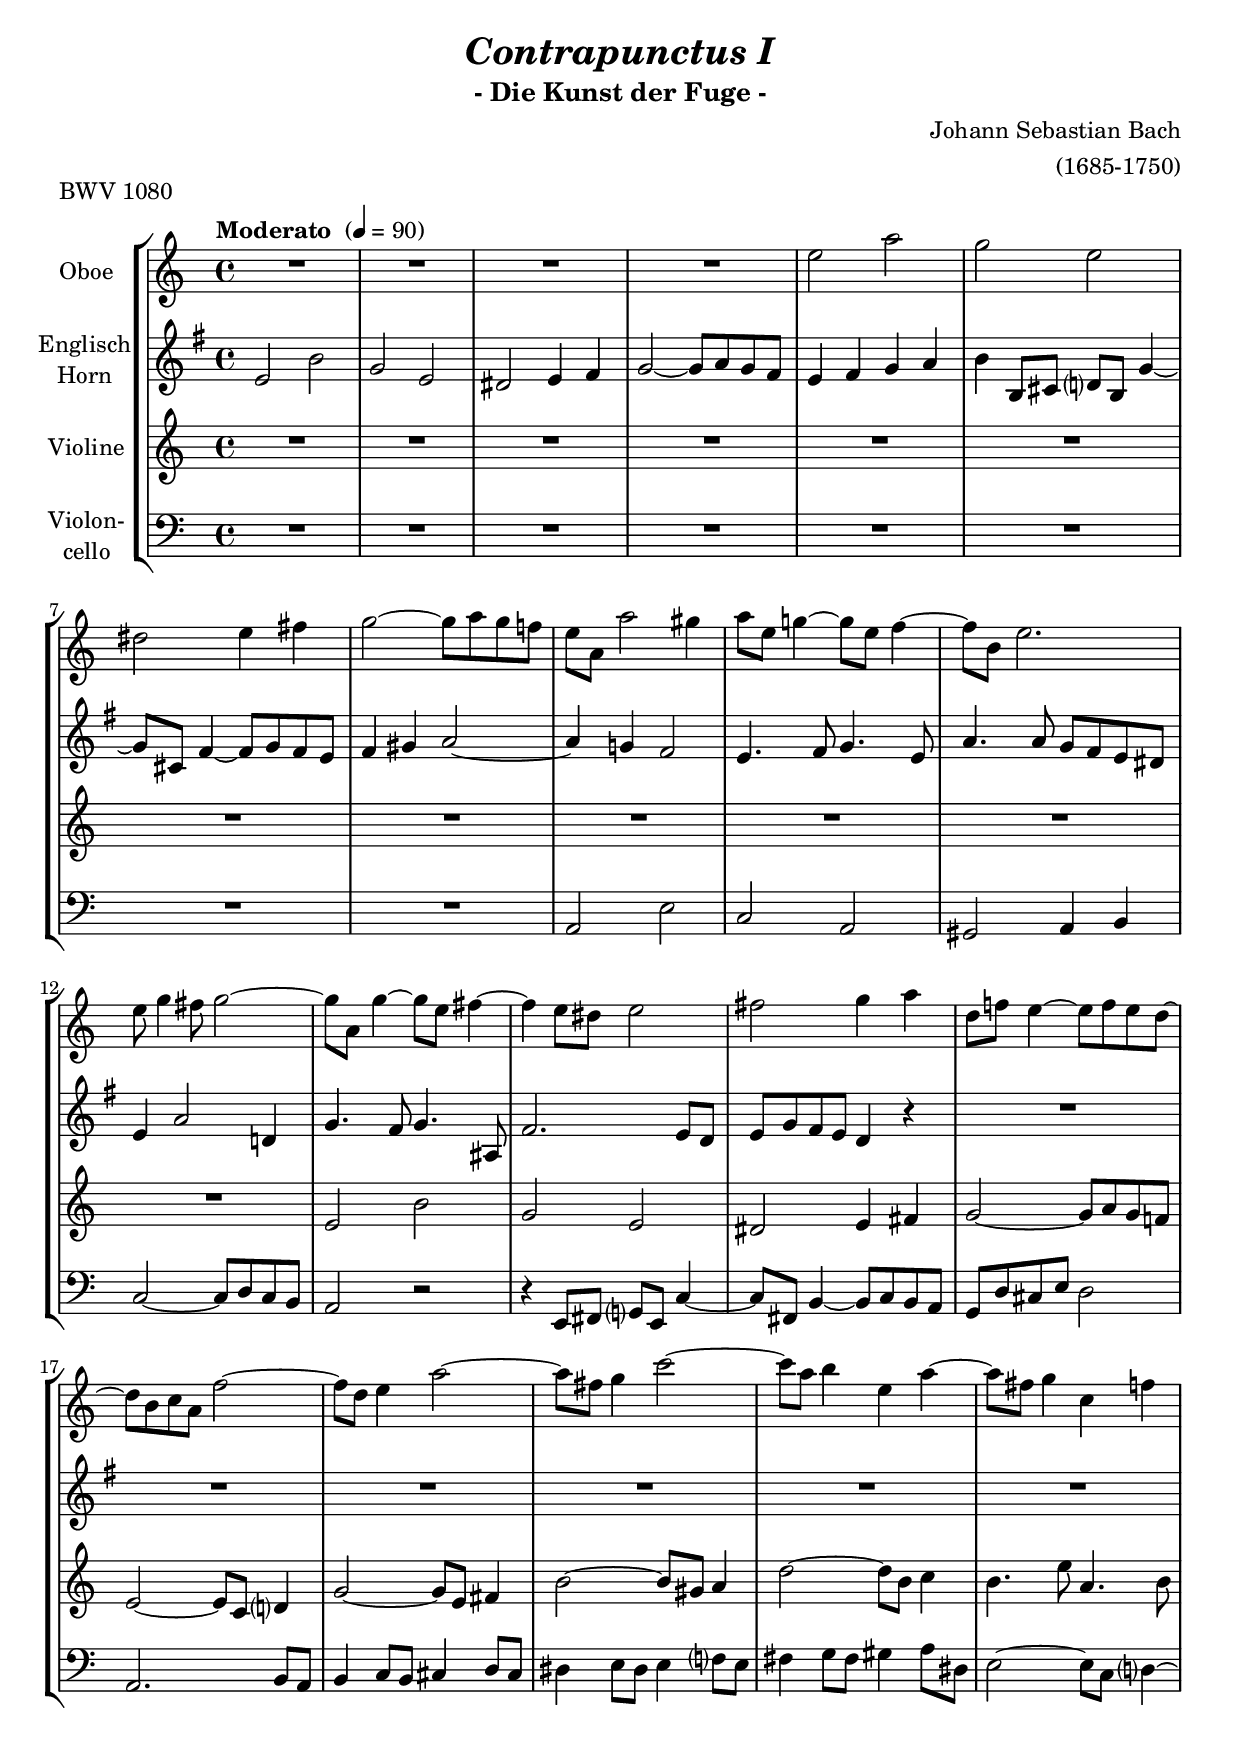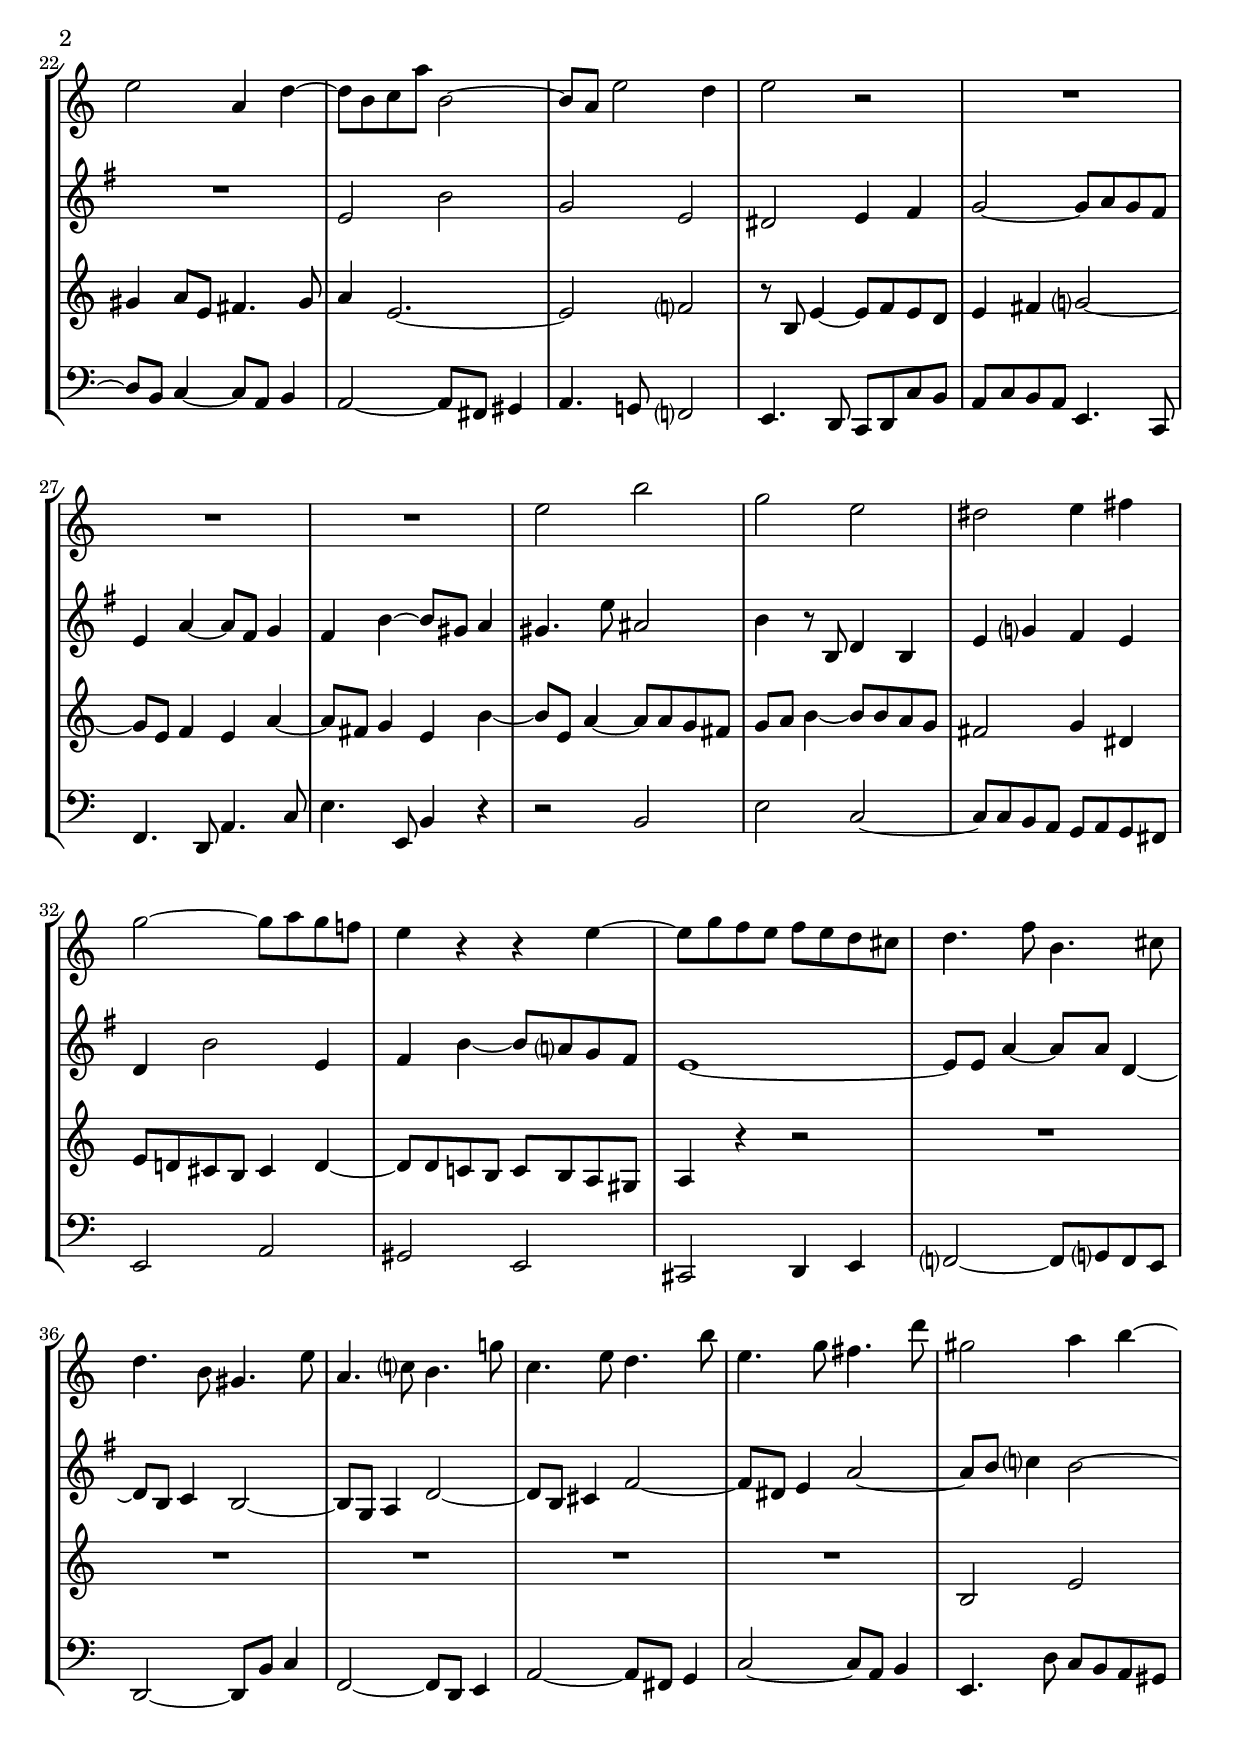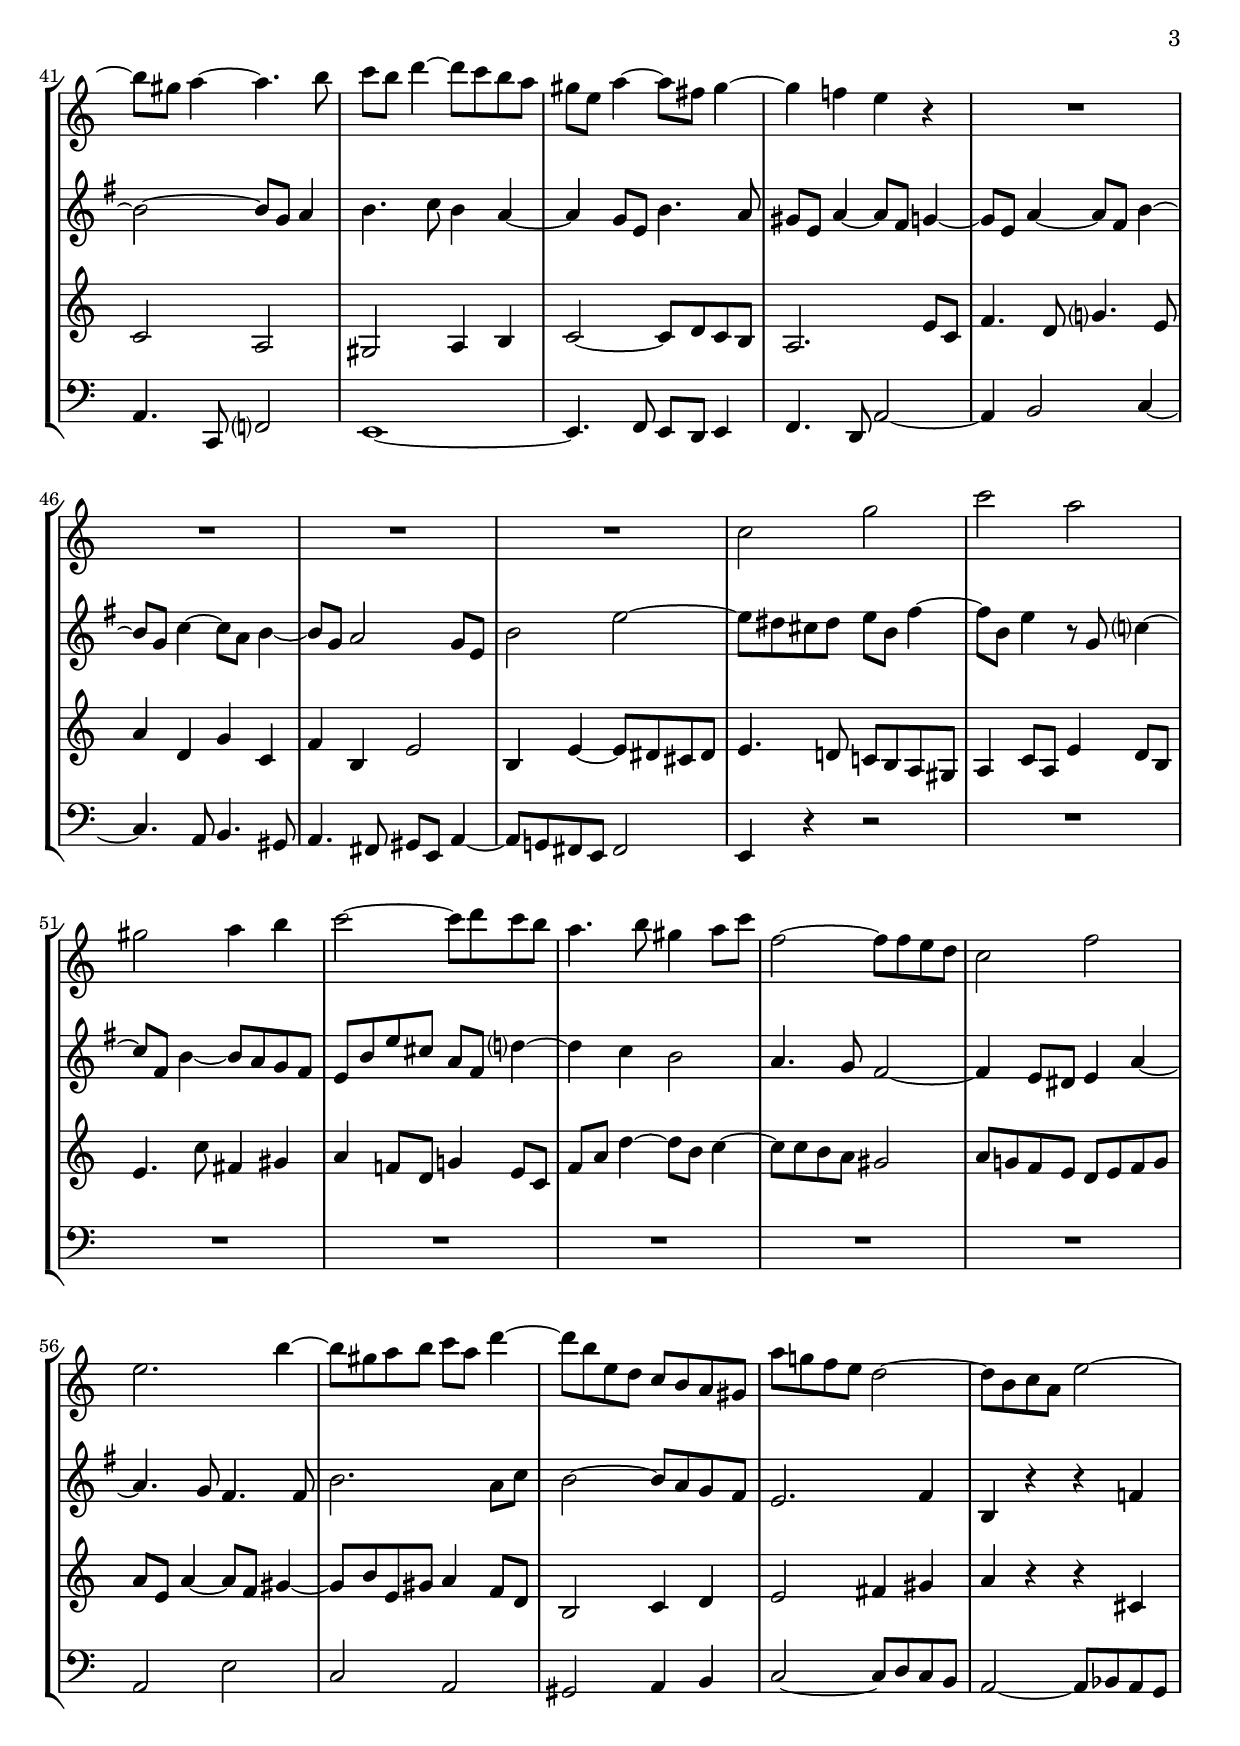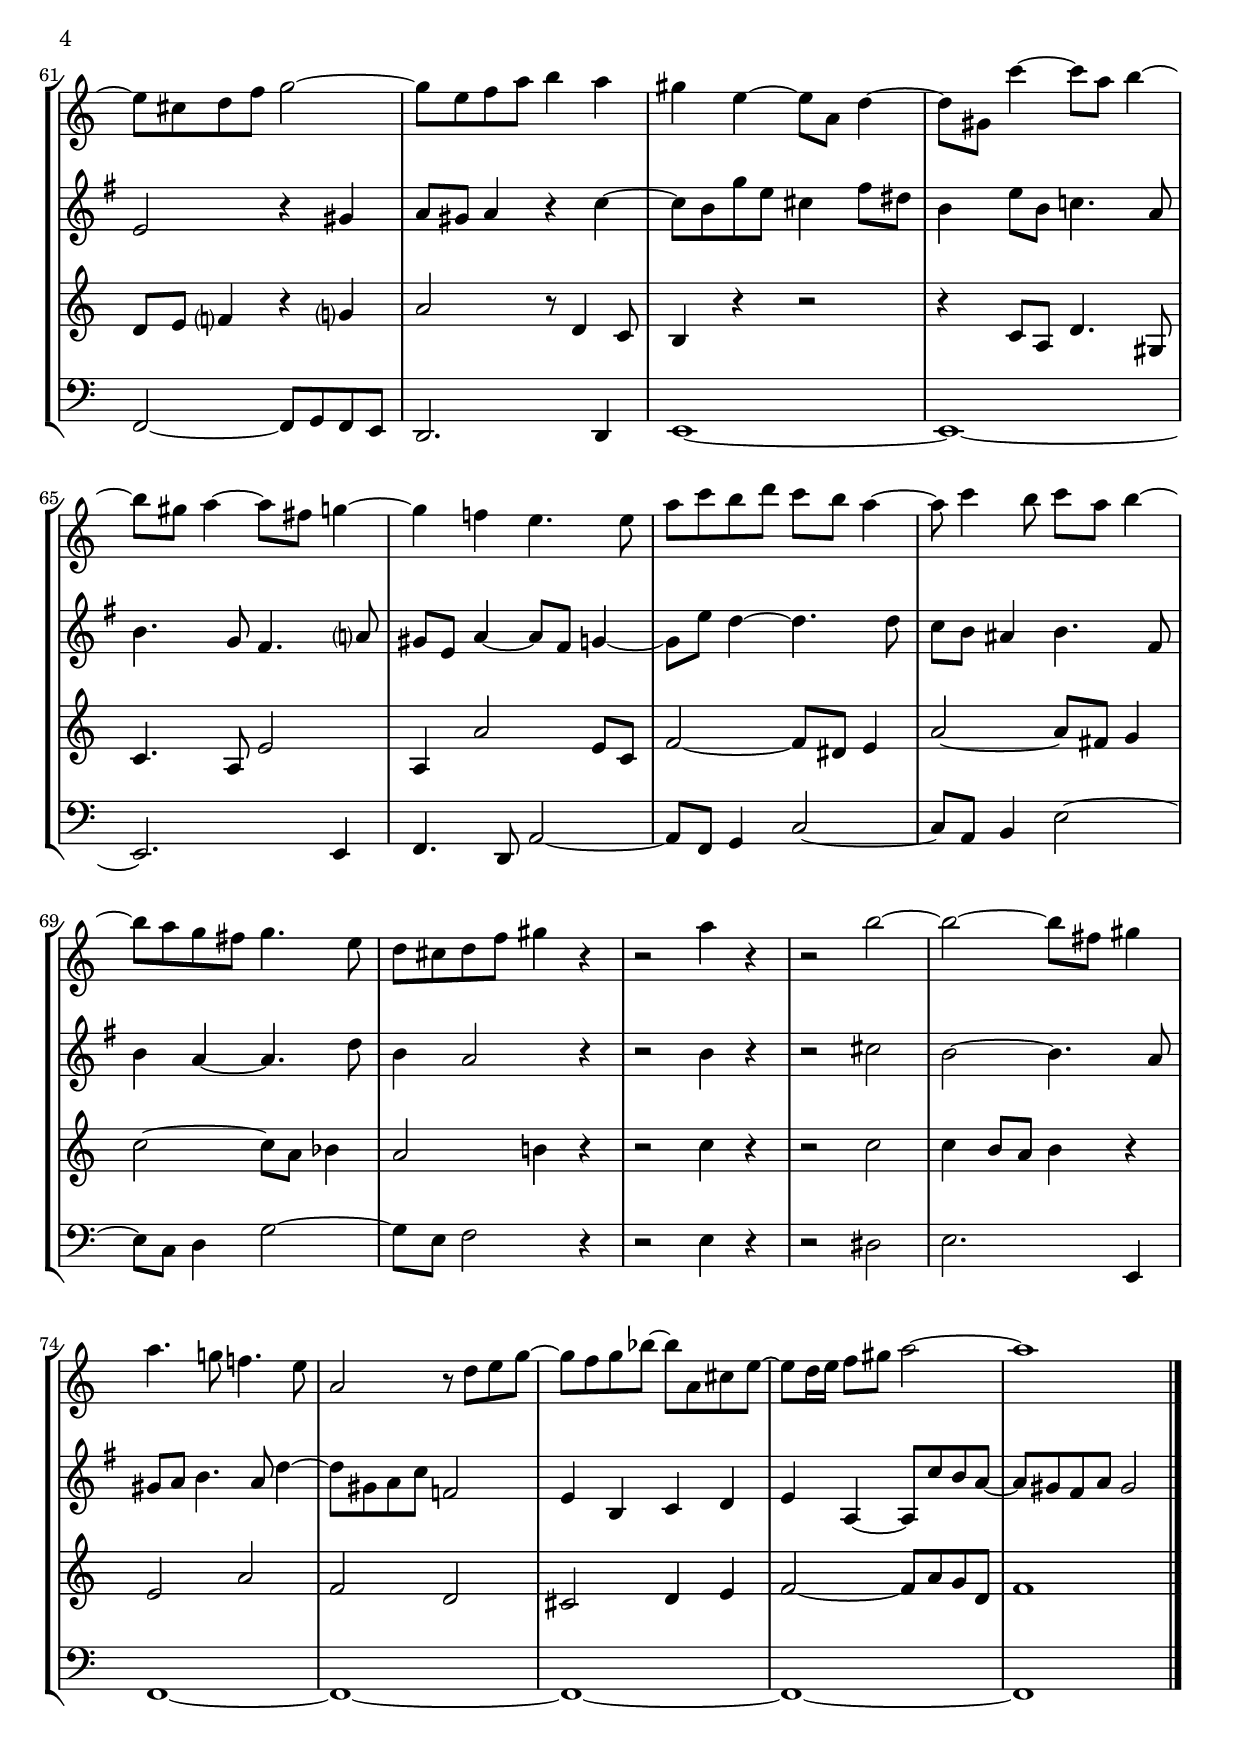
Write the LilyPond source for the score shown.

\version "2.18.2"
\include "deutsch.ly"
  
#(set-global-staff-size 20.25)

\header {
  title     = \markup \bold \italic "Contrapunctus I"
  subtitle  = "- Die Kunst der Fuge -"
  composer  = "Johann Sebastian Bach"
  arranger  = "(1685-1750)"
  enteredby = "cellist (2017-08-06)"
  piece     = "BWV 1080"
}

voiceconsts = {
  \key c \major
  \clef "treble"
% \numericTimeSignature
  \compressFullBarRests
  % Set default beaming for all staves
%  \set Timing.beamExceptions = #'()
%  \set Timing.baseMoment     = #(ly:make-moment 1 4)
%  \set Timing.beatStructure  = #'(1 1 1)
  \tempo "Moderato " 4=90
}

mifl = "flute"
miob = "oboe"
mifh = "french horn"
mist = "string ensemble 1"
%minstr = "accordion"
miba = "cello"

va = \relative c'' {
  \voiceconsts

  R1*4
  e2 a
  g e
  dis e4 fis
  g2~ g8 a g f!
  e a, a'2 gis4
  a8 e g!4~ g8 e f4~
  f8 h, e2.
  e8 g4 fis8 g2~

  g8 a, g'4~ g8 e fis4~
  fis e8 dis e2
  fis g4 a
  d,8 f! e4~ e8 f e d~
  d h c a f'2~
  f8 d e4 a2~
  a8 fis g4 c2~

  c8 a h4 e, a~
  a8 fis g4 c, f
  e2 a,4 d~
  d8 h c a' h,2~
  h8 a e'2 d4
  e2 r
  R1*3
  e2 h'
  g e

  dis e4 fis
  g2~ g8 a g f!
  e4 r r e~
  e8 g f e f e d cis
  d4. f8 h,4. cis8
  d4. h8 gis4. e'8
  a,4. c?8 h4. g'!8

  c,4. e8 d4. h'8
  e,4. g8 fis4. d'8
  gis,2 a4 h~
  h8 gis a4~ a4. h8
  c h d4~ d8 c h a
  gis e a4~ a8 fis gis4~

  gis f! e r
  R1*4
  c2 g'
  c a
  gis a4 h
  c2~ c8 d c h
  a4. h8 gis4 a8 c
  f,2~ f8 f e d
  c2 f

  e2. h'4~
  h8 gis a h c a d4~
  d8 h e, d c h a gis
  a' g! f e d2~
  d8 h c a e'2~
  e8 cis d f g2~

  g8 e f a h4 a
  gis e~ e8 a, d4~
  d8 gis, c'4~ c8 a h4~
  h8 gis a4~ a8 fis g4~
  g f! e4. e8

  a c h d c h a4~
  a8 c4 h8 c a h4~
  h8 a g fis g4. e8
  d cis d f gis4 r
  r2 a4 r
  r2 h~

  h~ h8 fis gis4
  a4. g!8 f!4. e8
  a,2 r8 d e g~
  g f g b~ b a, cis e~
  e d16 e f8 gis a2~
  a1 \bar "|."
}

vb = \relative c'' {
  \voiceconsts

  a2 e'
  c a
  gis a4 h
  c2~ c8 d c h
  a4 h c d
  e e,8 fis g? e c'4~
  c8 fis, h4~ h8 c h a
  h4 cis d2~

  d4 c! h2
  a4. h8 c4. a8
  d4. d8 c h a gis
  a4 d2 g,!4
  c4. h8 c4. dis,8
  h'2. a8 g
  a c h a g4 r
  R1*7

  a2 e'
  c a
  gis a4 h
  c2~ c8 d c h
  a4 d~ d8 h c4
  h e~ e8 cis d4
  cis4. a'8 dis,2
  e4 r8 e, g4 e
  a c? h a

  g e'2 a,4
  h e~ e8 d? c h
  a1~
  a8 a d4~ d8 d g,4~
  g8 e f4 e2~
  e8 c d4 g2~
  g8 e fis4 h2~
  h8 gis a4 d2~

  d8 e f?4 e2~
  e~ e8 c d4
  e4. f8 e4 d~
  d c8 a e'4. d8
  cis a d4~ d8 h c4~
  c8 a d4~ d8 h e4~
  e8 c f4~ f8 d e4~

  e8 c d2 c8 a
  e'2 a~
  a8 gis fis gis a e h'4~
  h8 e, a4 r8 c, f?4~
  f8 h, e4~ e8 d c h
  a e' a fis d h g'?4~
  g f e2

  d4. c8 h2~
  h4 a8 gis a4 d~
  d4. c8 h4. h8
  e2. d8 f
  e2~ e8 d c h
  a2. h4
  e, r r b'
  a2 r4 cis

  d8 cis d4 r f~
  f8 e c' a fis4 h8 gis
  e4 a8 e f!4. d8
  e4. c8 h4. d?8
  cis a d4~ d8 h c4~
  c8 a' g4~ g4. g8

  f e dis4 e4. h8
  e4 d~ d4. g8
  e4 d2 r4
  r2 e4 r
  r2 fis
  e~ e4. d8
  cis d e4. d8 g4~
  g8 cis, d f b,2

  a4 e f g
  a d,~ d8 f' e d~
  d cis h d cis2 \bar "|."
}

vc = \relative c' {
  \voiceconsts

  R1*12
  e2 h'
  g e
  dis e4 fis
  g2~ g8 a g f!
  e2~ e8 c d?4
  g2~ g8 e fis4
  h2~ h8 gis a4
  d2~ d8 h c4

  h4. e8 a,4. h8
  gis4 a8 e fis4. gis8
  a4 e2.~
  e2 f?
  r8 h, e4~ e8 f e d
  e4 fis g?2~
  g8 e f4 e a~
  a8 fis g4 e h'~

  h8 e, a4~ a8 a g fis
  g a h4~ h8 h a g
  fis2 g4 dis
  e8 d! cis h cis4 d~
  d8 d c! h c h a gis
  a4 r r2

  R1*5
  h2 e
  c a
  gis a4 h
  c2~ c8 d c h
  a2. e'8 c
  f4. d8 g?4. e8
  a4 d, g c,
  f h, e2

  h4 e~ e8 dis cis dis
  e4. d!8 c! h a gis
  a4 c8 a e'4 d8 h
  e4. c'8 fis,4 gis
  a f!8 d g!4 e8 c
  f a d4~ d8 h c4~

  c8 c h a gis2
  a8 g! f e d e f g
  a e a4~ a8 f gis4~
  gis8 h e, gis a4 f8 d
  h2 c4 d
  e2 fis4 gis

  a r r cis,
  d8 e f?4 r g?
  a2 r8 d,4 c8
  h4 r r2
  r4 c8 a d4. gis,8
  c4. a8 e'2
  a,4 a'2 e8 c
  f2~ f8 dis e4

  a2~ a8 fis g4
  c2~ c8 a b4
  a2 h!4 r
  r2 c4 r
  r2 c
  c4 h8 a h4 r
  e,2 a
  f d
  cis d4 e
  f2~ f8 a g d
  f1 \bar "|."
}

vd = \relative c {
  \voiceconsts
  \clef "bass"

  R1*8
  a2 e'
  c a
  gis a4 h
  c2~ c8 d c h
  a2 r
  r4 e8 fis g? e c'4~
  c8 fis, h4~ h8 c h a

  g d' cis e d2
  a2. h8 a
  h4 c8 h cis4 d8 cis
  dis4 e8 dis e4 f?8 e
  fis4 g8 fis gis4 a8 dis,
  e2~ e8 c d?4~
  d8 h c4~ c8 a h4

  a2~ a8 fis gis4
  a4. g!8 f?2
  e4. d8 c d c' h
  a c h a e4. c8
  f4. d8 a'4. c8
  e4. e,8 h'4 r

  r2 h
  e c~
  c8 c h a g a g fis
  e2 a
  gis e
  cis d4 e
  f?2~ f8 g? f e
  d2~ d8 h' c4
  f,2~ f8 d e4

  a2~ a8 fis g4
  c2~ c8 a h4
  e,4. d'8 c h a gis
  a4. c,8 f?2
  e1~
  e4. f8 e d e4
  f4. d8 a'2~
  a4 h2 c4~

  c4. a8 h4. gis8
  a4. fis8 gis e a4~
  a8 g! fis e fis2
  e4 r r2
  R1*6
  a2 e'
  c a
  gis a4 h

  c2~ c8 d c h
  a2~ a8 b a g
  f2~ f8 g f e
  d2. d4
  e1~
  e~
  e2. e4
  f4. d8 a'2~
  a8 f g4 c2~

  c8 a h4 e2~
  e8 c d4 g2~
  g8 e f2 r4
  r2 e4 r
  r2 dis
  e2. e,4
  f1~
  f~
  f~
  f~
  f \bar "|."
}


music = \new StaffGroup <<
      \new Staff {
	\set Staff.midiInstrument = \miob
	\set Staff.instrumentName = \markup \center-column { "Oboe" }
	\transpose c c { \va }
      }

      \new Staff {
	\set Staff.midiInstrument = \mifh
	\set Staff.instrumentName = \markup \center-column { "Englisch" "Horn" }
	\transpose c g, { \vb }
      }

      \new Staff {
	\set Staff.midiInstrument = \mist
	\set Staff.instrumentName = \markup \center-column { "Violine" }
	\transpose c c { \vc }
      }

      \new Staff {
	\set Staff.midiInstrument = \miba
	\set Staff.instrumentName = \markup \center-column { "Violon-" "cello" }
	\transpose c c { \vd }
      }
>>

\book {
  \score {
    \music
    \layout {}
  }

  \score {
    \unfoldRepeats \music

    \midi {
      \context {
        \Score
      }
    }
  }
}
